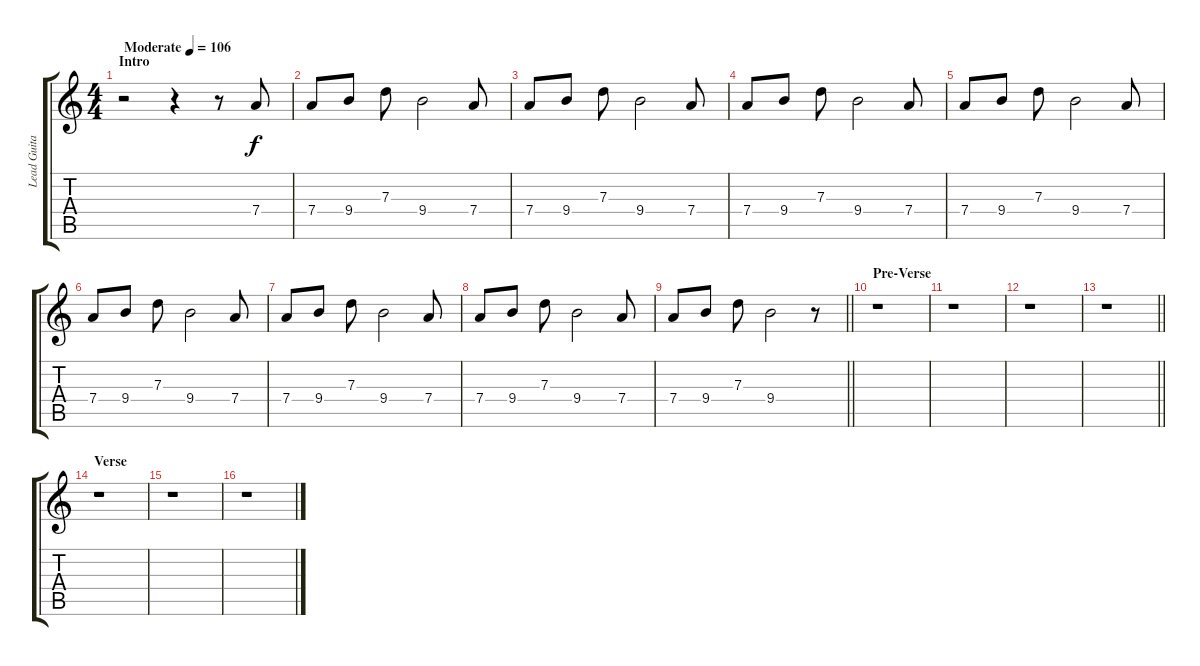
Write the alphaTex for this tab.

\track ("Lead Guitar I" "Lead Guita") {instrument overdrivenguitar}
\staff {score tabs}
\tuning (E4 B3 G3 D3 A2 E2) {hide}
\ts (4 4)
\section ("" "Intro")
\tempo (106 "Moderate")
\clef g2
\ks c
r.2{dy f instrument overdrivenguitar} r.4 r.8 7.4.8 |
7.4.8 9.4.8 7.3.8 9.4.2 7.4.8 |
7.4.8 9.4.8 7.3.8 9.4.2 7.4.8 |
7.4.8 9.4.8 7.3.8 9.4.2 7.4.8 |
7.4.8 9.4.8 7.3.8 9.4.2 7.4.8 |
7.4.8 9.4.8 7.3.8 9.4.2 7.4.8 |
7.4.8 9.4.8 7.3.8 9.4.2 7.4.8 |
7.4.8 9.4.8 7.3.8 9.4.2 7.4.8 |
\barLineRight lightlight
7.4.8 9.4.8 7.3.8 9.4.2 r.8 |
\section ("" "Pre-Verse")
r.1 |
r.1 |
r.1 |
\barLineRight lightlight
r.1 |
\section ("" "Verse")
r.1 |
r.1 |
r.1
